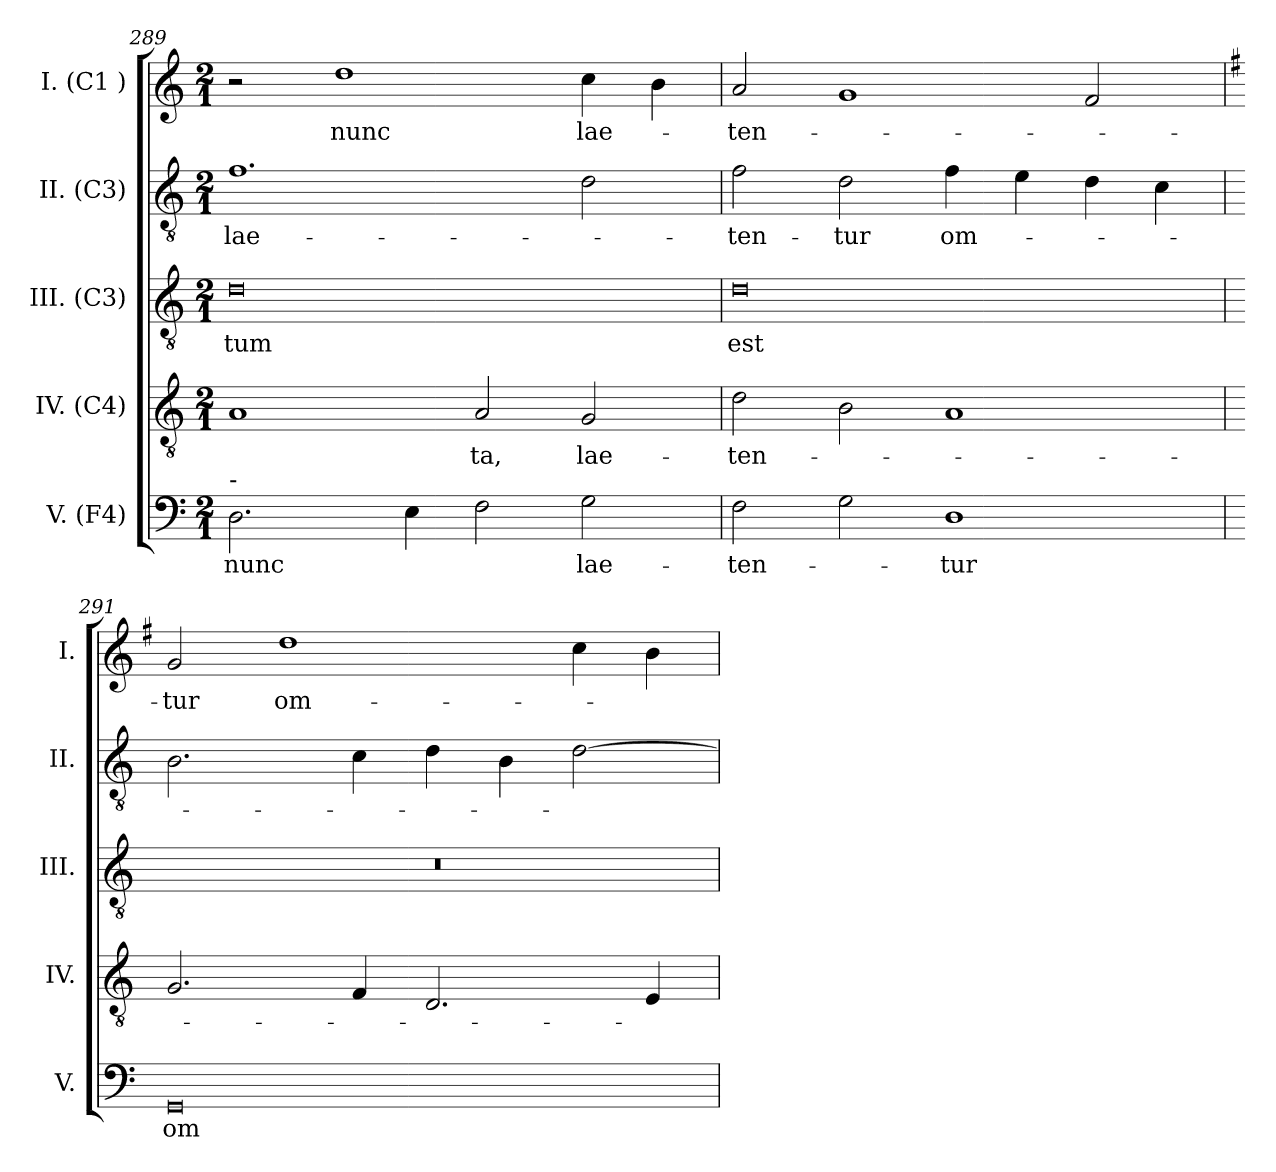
**kern	**text	**kern	**text	**kern	**text	**kern	**text	**kern	**text
*part5	*part5	*part4	*part4	*part3	*part3	*part2	*part2	*part1	*part1
*staff5	*staff5	*staff4	*staff4	*staff3	*staff3	*staff2	*staff2	*staff1	*staff1
*I"V. (F4)	*	*I"IV. (C4)	*	*I"III. (C3)	*	*I"II. (C3)	*	*I"I. (C1 )	*
*I'V.	*	*I'IV.	*	*I'III.	*	*I'II.	*	*I'I.	*
!!LO:LB:g=z
*clefF4	*	*clefGv2	*	*clefGv2	*	*clefGv2	*	*clefG2	*
*k[]	*	*k[]	*	*	*	*k[]	*	*k[]	*
*C:	*	*C:	*	*	*	*C:	*	*C:	*
*M2/1	*	*M2/1	*	*M2/1	*	*M2/1	*	*M2/1	*
=289	=289	=289	=289	=289	=289	=289	=289	=289	=289
!LO:TX:a:t=-	!	!	!	!	!	!	!	!	!
!	!LO:LY:b	!	!	!	!LO:LY:b:cj	!	!LO:LY:b:cj	!	!
2.D\	nunc	1A	.	0d	-tum	1.f	lae-	2r	.
!	!	!	!	!	!	!	!	!	!LO:LY:b:cj
.	.	.	.	.	.	.	.	1dd	nunc
4E\	.	.	.	.	.	.	.	.	.
!	!	!	!LO:LY:b:cj	!	!	!	!	!	!
2F\	.	2A/	-ta,	.	.	.	.	.	.
!	!LO:LY:b:cj	!	!LO:LY:b:cj	!	!	!	!	!	!LO:LY:b:cj
2G\	lae-	2G/	lae-	.	.	2d\	.	4cc\	lae-
.	.	.	.	.	.	.	.	4b\	.
=290	=290	=290	=290	=290	=290	=290	=290	=290	=290
!	!LO:LY:b	!	!LO:LY:b	!	!LO:LY:b:rj	!	!LO:LY:b:cj	!	!LO:LY:b
2F\	-ten-	2d\	-ten-	0d	est	2f\	-ten-	2a/	-ten-
!	!	!	!	!	!	!	!LO:LY:b:cj	!	!
2G\	.	2B\	.	.	.	2d\	-tur	1g	.
!	!LO:LY:b:cj	!	!	!	!	!	!LO:LY:b	!	!
1D	-tur	1A	.	.	.	4f\	om-	.	.
.	.	.	.	.	.	4e\	.	.	.
.	.	.	.	.	.	4d\	.	2f/	.
.	.	.	.	.	.	4c\	.	.	.
=291	=291	=291	=291	=291	=291	=291	=291	=291	=291
*	*	*	*	*	*	*	*	*k[f#]	*
*	*	*	*	*	*	*	*	*G:	*
!	!LO:LY:b:cj	!	!	!	!	!	!	!	!LO:LY:b:cj
0GG	om-	2.G/	.	0r	.	2.B\	.	2g/	-tur
!	!	!	!	!	!	!	!	!	!LO:LY:b:cj
.	.	.	.	.	.	.	.	1dd	om-
.	.	4F/	.	.	.	4c\	.	.	.
.	.	2.D/	.	.	.	4d\	.	.	.
.	.	.	.	.	.	4B\	.	.	.
.	.	.	.	.	.	[>2d\	.	4cc\	.
.	.	4E/	.	.	.	.	.	4b\	.
=	=	=	=	=	=	=	=	=	=
*-	*-	*-	*-	*-	*-	*-	*-	*-	*-
